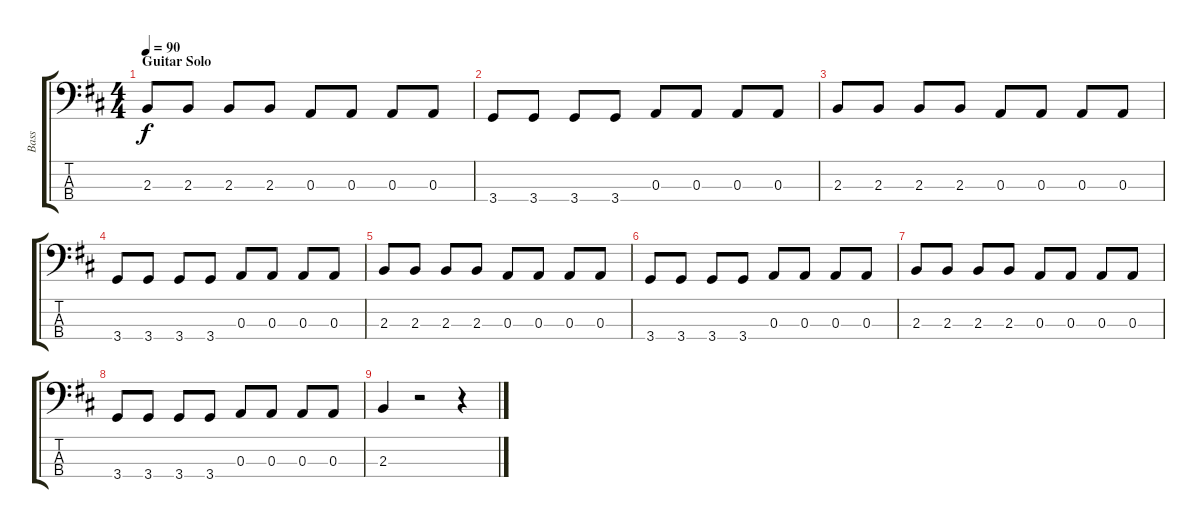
\track ("Bass" "Bass") {instrument electricbasspick}
\staff {score tabs}
\tuning (G2 D2 A1 E1) {hide}
\ts (4 4)
\section ("" "Guitar Solo")
\tempo 90
\clef f4
\ks d
2.3.8{dy f} 2.3.8 2.3.8 2.3.8 0.3.8 0.3.8 0.3.8 0.3.8 |
3.4.8 3.4.8 3.4.8 3.4.8 0.3.8 0.3.8 0.3.8 0.3.8 |
2.3.8 2.3.8 2.3.8 2.3.8 0.3.8 0.3.8 0.3.8 0.3.8 |
3.4.8 3.4.8 3.4.8 3.4.8 0.3.8 0.3.8 0.3.8 0.3.8 |
2.3.8 2.3.8 2.3.8 2.3.8 0.3.8 0.3.8 0.3.8 0.3.8 |
3.4.8 3.4.8 3.4.8 3.4.8 0.3.8 0.3.8 0.3.8 0.3.8 |
2.3.8 2.3.8 2.3.8 2.3.8 0.3.8 0.3.8 0.3.8 0.3.8 |
3.4.8 3.4.8 3.4.8 3.4.8 0.3.8 0.3.8 0.3.8 0.3.8 |
2.3.4 r.2 r.4
